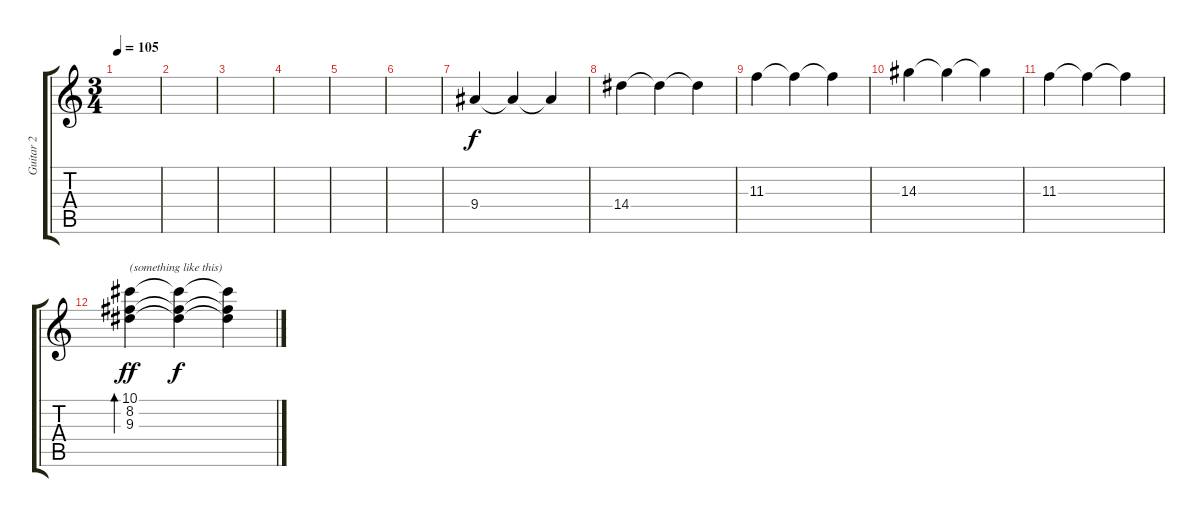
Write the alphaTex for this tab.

\track ("Guitar 2" "Guitar 2") {instrument acousticguitarnylon}
\staff {score tabs}
\tuning (Eb4 Bb3 Gb3 Db3 Ab2 Eb2) {hide}
\ts (3 4)
\tempo 105
\clef g2
\ks c
|
|
|
|
|
|
9.4.4{instrument acousticguitarnylon} 9.4{t}.4 9.4{t}.4 |
14.4.4 14.4{t}.4 14.4{t}.4 |
11.3.4 11.3{t}.4 11.3{t}.4 |
14.3.4 14.3{t}.4 14.3{t}.4 |
11.3.4 11.3{t}.4 11.3{t}.4 |
(10.1 8.2 9.3).4{bd 30 txt "(something like this)" dy ff} (10.1{t} 8.2{t} 9.3{t}).4{dy f} (10.1{t} 8.2{t} 9.3{t}).4
